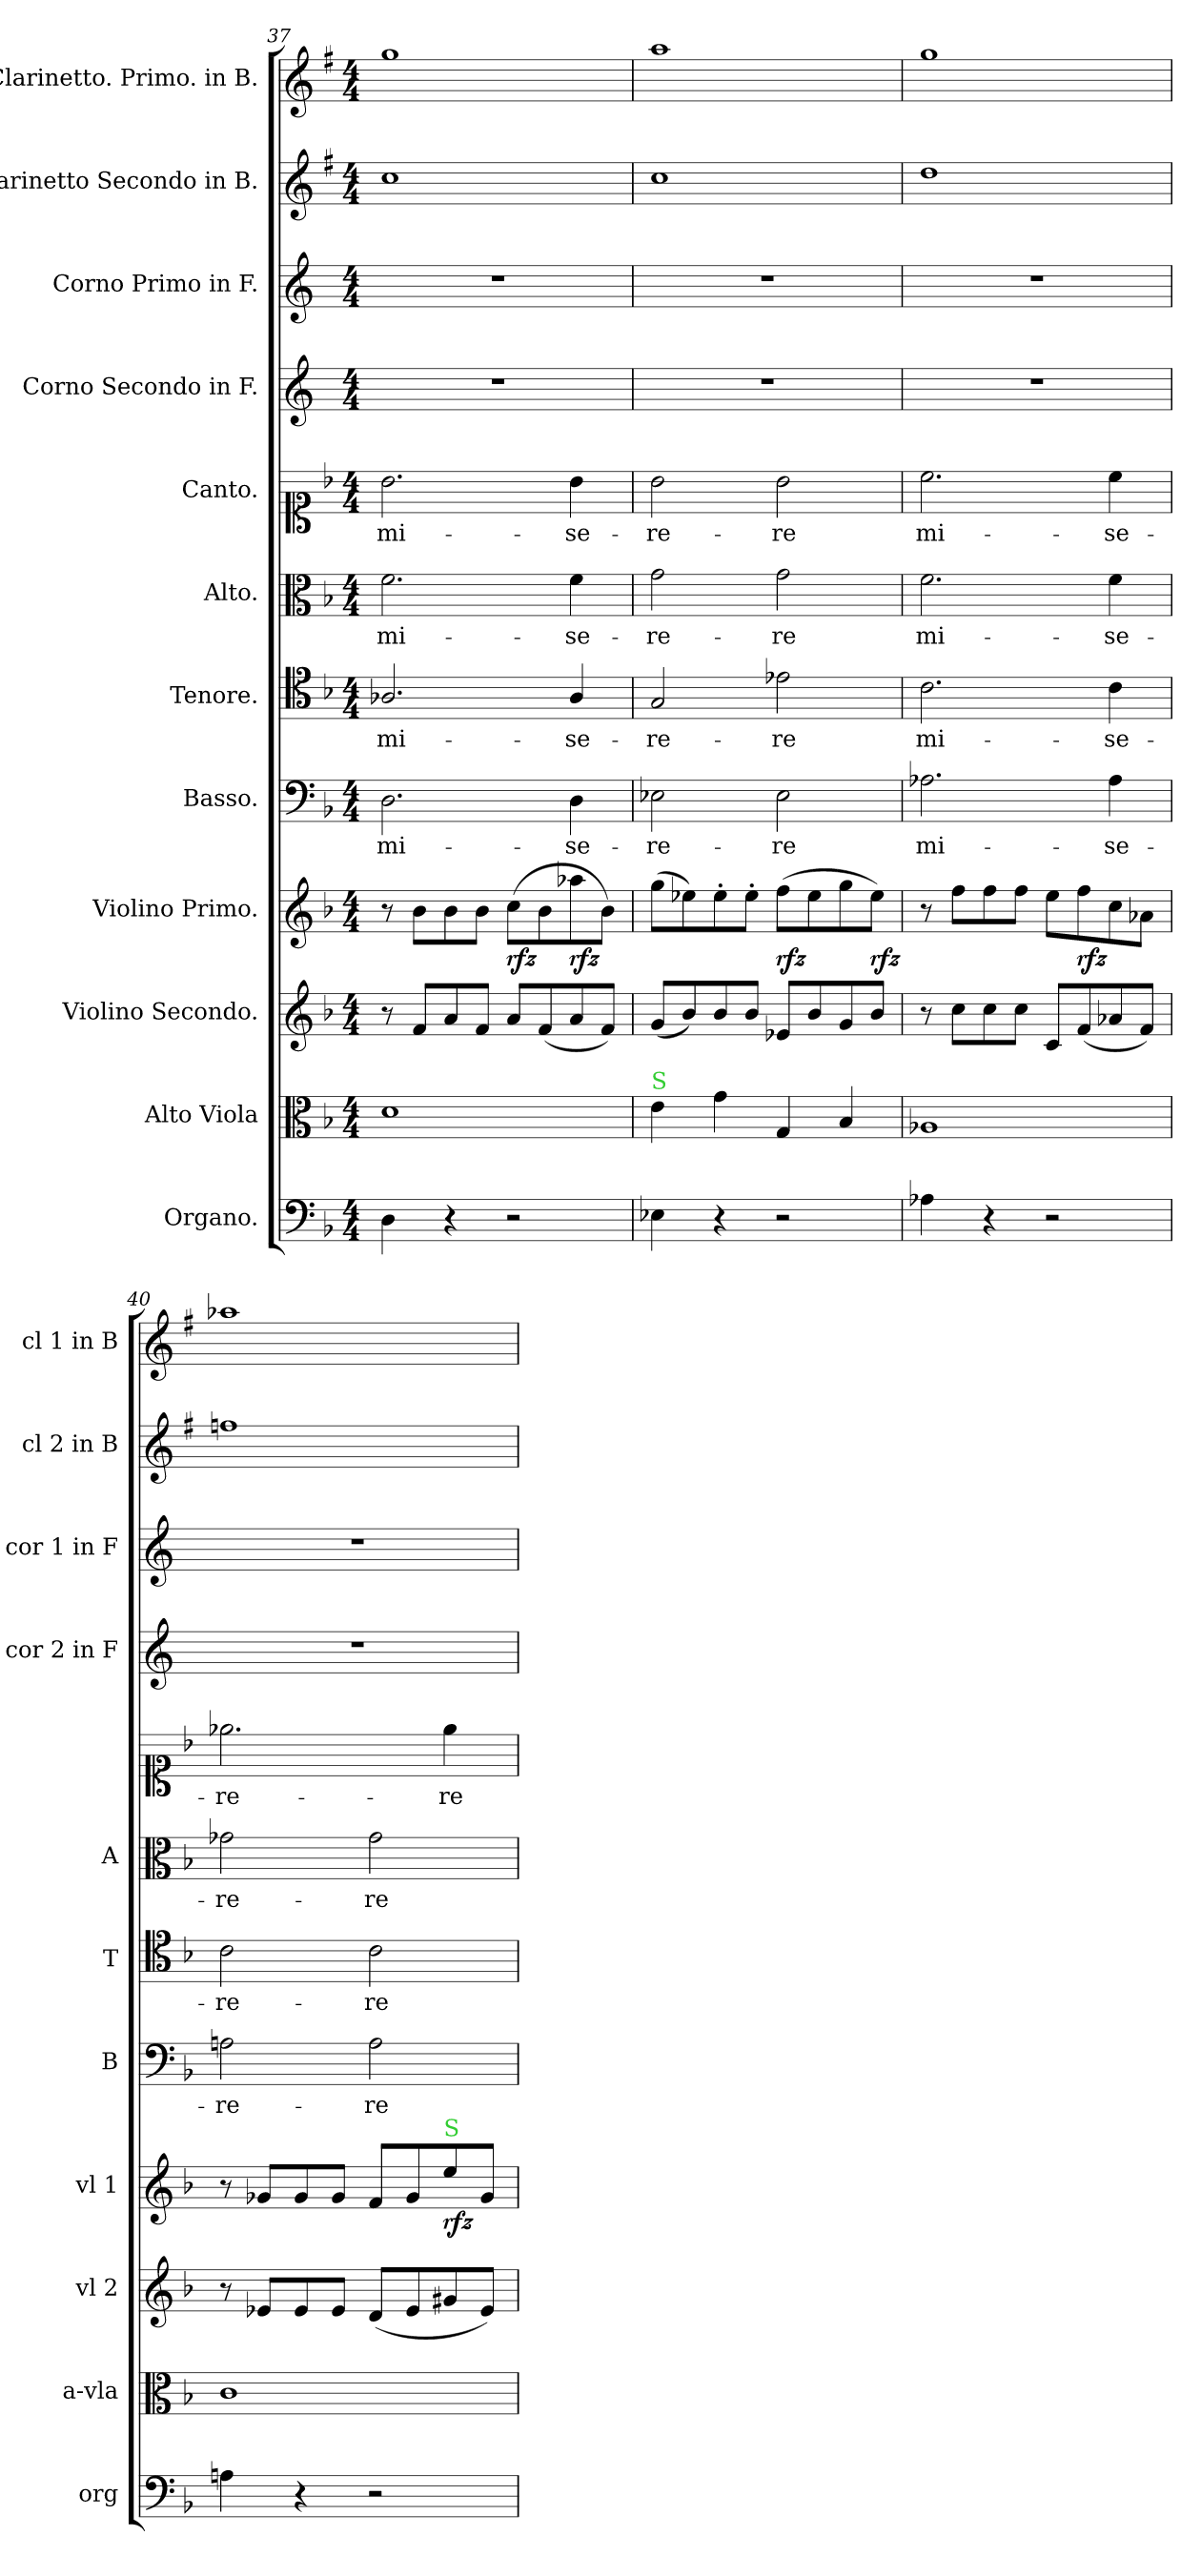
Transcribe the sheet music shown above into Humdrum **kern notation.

**kern	**kern	**kern	**kern	**dynam	**kern	**text	**kern	**text	**kern	**text	**kern	**text	**kern	**kern	**kern	**kern
*part12	*part11	*part10	*part9	*part9	*part8	*part8	*part7	*part7	*part6	*part6	*part5	*part5	*part4	*part3	*part2	*part1
*staff12	*staff11	*staff10	*staff9	*staff9	*staff8	*staff8	*staff7	*staff7	*staff6	*staff6	*staff5	*staff5	*staff4	*staff3	*staff2	*staff1
*I"Organo.	*I"Alto Viola	*I"Violino Secondo.	*I"Violino Primo.	*	*I"Basso.	*	*I"Tenore.	*	*I"Alto.	*	*I"Canto.	*	*I"Corno Secondo in F.	*I"Corno Primo in F.	*I"Clarinetto Secondo in B.	*I"Clarinetto. Primo. in B.
*I'org	*I'a-vla	*I'vl 2	*I'vl 1	*	*I'B	*	*I'T	*	*I'A	*	*	*	*I'cor 2 in F	*I'cor 1 in F	*I'cl 2 in B	*I'cl 1 in B
*clefF4	*clefC3	*clefG2	*clefG2	*	*clefF4	*	*clefC4	*	*clefC3	*	*clefC1	*	*clefG2	*clefG2	*clefG2	*clefG2
*	*	*	*	*	*	*	*	*	*	*	*	*	*ITrd4c7	*ITrd4c7	*ITrd1c2	*ITrd1c2
*k[b-]	*k[b-]	*k[b-]	*k[b-]	*	*k[b-]	*	*k[b-]	*	*k[b-]	*	*k[b-]	*	*k[b-]	*k[b-]	*k[b-]	*k[b-]
*F:	*F:	*F:	*F:	*	*F:	*	*F:	*	*F:	*	*F:	*	*F:	*F:	*F:	*F:
*M4/4	*M4/4	*M4/4	*M4/4	*	*M4/4	*	*M4/4	*	*M4/4	*	*M4/4	*	*M4/4	*M4/4	*M4/4	*M4/4
=37	=37	=37	=37	=37	=37	=37	=37	=37	=37	=37	=37	=37	=37	=37	=37	=37
4D\	1d	8r	8r	.	2.D\	mi-	2.A-X/	mi-	2.f\	mi-	2.b-\	mi-	1r	1r	1b-	1ff
.	.	8f/L	8b-\L	.	.	.	.	.	.	.	.	.	.	.	.	.
4r	.	8a/	8b-\	.	.	.	.	.	.	.	.	.	.	.	.	.
.	.	8f/J	8b-\J	.	.	.	.	.	.	.	.	.	.	.	.	.
!	!	!	!	!LO:DY:b	!	!	!	!	!	!	!	!	!	!	!	!
2r	.	8a/L	(8cc\L	rfz	.	.	.	.	.	.	.	.	.	.	.	.
.	.	(8f/	8b-\	.	.	.	.	.	.	.	.	.	.	.	.	.
!	!	!	!	!LO:DY:b	!	!	!	!	!	!	!	!	!	!	!	!
.	.	8a/	8aa-X\	rfz	4D\	-se-	4A-/	-se-	4f\	-se-	4b-\	-se-	.	.	.	.
.	.	8f/J)	8b-\J)	.	.	.	.	.	.	.	.	.	.	.	.	.
=38	=38	=38	=38	=38	=38	=38	=38	=38	=38	=38	=38	=38	=38	=38	=38	=38
!	!LO:TX:a:color=limegreen:t=S	!	!	!	!	!	!	!	!	!	!	!	!	!	!	!
4E-X\	4e\	(8g/L	(8gg\L	.	2E-X\	-re-	2G/	-re-	2g\	-re-	2b-\	-re-	1r	1r	1b-	1gg
.	.	8b-/)	8ee-X\)	.	.	.	.	.	.	.	.	.	.	.	.	.
4r	4g\	8b-/	8ee-'\	.	.	.	.	.	.	.	.	.	.	.	.	.
.	.	8b-/J	8ee-'\J	.	.	.	.	.	.	.	.	.	.	.	.	.
!	!	!	!	!LO:DY:b	!	!	!	!	!	!	!	!	!	!	!	!
2r	4G/	8e-X/L	(8ff\L	rfz	2E-\	-re	2e-X\	-re	2g\	-re	2b-\	-re	.	.	.	.
.	.	8b-/	8ee-\	.	.	.	.	.	.	.	.	.	.	.	.	.
.	4B-/	8g/	8gg\	.	.	.	.	.	.	.	.	.	.	.	.	.
!	!	!	!	!LO:DY:b	!	!	!	!	!	!	!	!	!	!	!	!
.	.	8b-/J	8ee-\J)	rfz	.	.	.	.	.	.	.	.	.	.	.	.
=39	=39	=39	=39	=39	=39	=39	=39	=39	=39	=39	=39	=39	=39	=39	=39	=39
4A-X\	1A-X	8r	8r	.	2.A-X\	mi-	2.c\	mi-	2.f\	mi-	2.cc\	mi-	1r	1r	1cc	1ff
.	.	8cc\L	8ff\L	.	.	.	.	.	.	.	.	.	.	.	.	.
4r	.	8cc\	8ff\	.	.	.	.	.	.	.	.	.	.	.	.	.
.	.	8cc\J	8ff\J	.	.	.	.	.	.	.	.	.	.	.	.	.
2r	.	8c/L	8ee\L	.	.	.	.	.	.	.	.	.	.	.	.	.
!	!	!	!	!LO:DY:b	!	!	!	!	!	!	!	!	!	!	!	!
.	.	(8f/	8ff\	rfz	.	.	.	.	.	.	.	.	.	.	.	.
.	.	8a-X/	8cc\	.	4A-\	-se-	4c\	-se-	4f\	-se-	4cc\	-se-	.	.	.	.
.	.	8f/J)	8a-X\J	.	.	.	.	.	.	.	.	.	.	.	.	.
=40	=40	=40	=40	=40	=40	=40	=40	=40	=40	=40	=40	=40	=40	=40	=40	=40
4An\	1c	8r	8r	.	2An\	-re-	2c\	-re-	2g-X\	-re-	2.ee-X\	-re-	1r	1r	1ee-X	1gg-X
.	.	8e-X/L	8g-X/L	.	.	.	.	.	.	.	.	.	.	.	.	.
4r	.	8e-/	8g-/	.	.	.	.	.	.	.	.	.	.	.	.	.
.	.	8e-/J	8g-/J	.	.	.	.	.	.	.	.	.	.	.	.	.
2r	.	(8d/L	8f/L	.	2A\	-re	2c\	-re	2g-\	-re	.	.	.	.	.	.
.	.	8e-/	8g-/	.	.	.	.	.	.	.	.	.	.	.	.	.
!	!	!	!LO:TX:a:color=limegreen:t=S	!	!	!	!	!	!	!	!	!	!	!	!	!
!	!	!	!	!LO:DY:b	!	!	!	!	!	!	!	!	!	!	!	!
.	.	8g#X/	8ee/	rfz	.	.	.	.	.	.	4ee-\	-re	.	.	.	.
.	.	8e-/J)	8g-/J	.	.	.	.	.	.	.	.	.	.	.	.	.
=	=	=	=	=	=	=	=	=	=	=	=	=	=	=	=	=
*-	*-	*-	*-	*-	*-	*-	*-	*-	*-	*-	*-	*-	*-	*-	*-	*-
